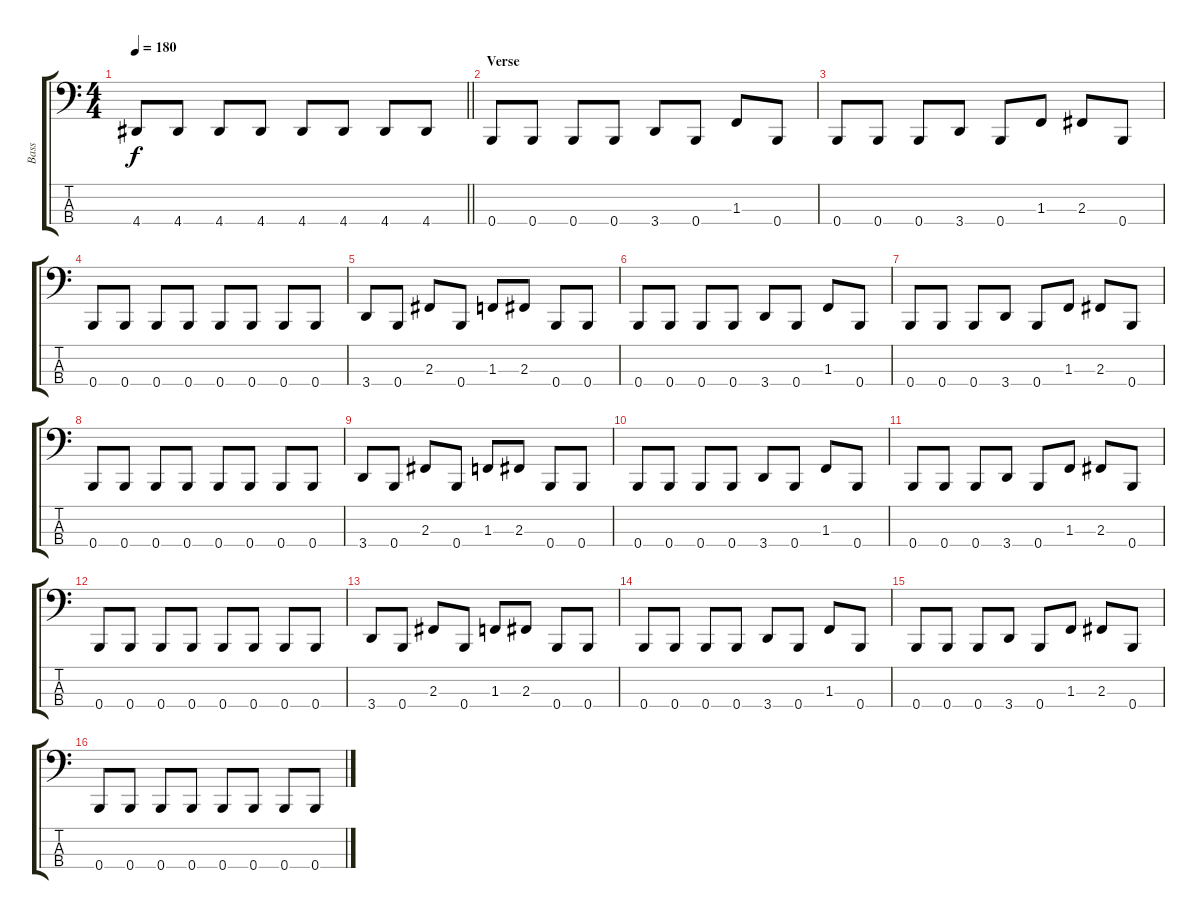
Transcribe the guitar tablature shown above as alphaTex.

\track ("Bass" "Bass") {instrument electricbasspick}
\staff {score tabs}
\tuning (D2 A1 E1 B0) {hide}
\ts (4 4)
\tempo 180
\clef f4
\barLineRight lightlight
\ks c
4.4.8{dy f} 4.4.8 4.4.8 4.4.8 4.4.8 4.4.8 4.4.8 4.4.8 |
\section ("" "Verse")
0.4.8 0.4.8 0.4.8 0.4.8 3.4.8 0.4.8 1.3.8 0.4.8 |
0.4.8 0.4.8 0.4.8 3.4.8 0.4.8 1.3.8 2.3.8 0.4.8 |
0.4.8 0.4.8 0.4.8 0.4.8 0.4.8 0.4.8 0.4.8 0.4.8 |
3.4.8 0.4.8 2.3.8 0.4.8 1.3.8 2.3.8 0.4.8 0.4.8 |
0.4.8 0.4.8 0.4.8 0.4.8 3.4.8 0.4.8 1.3.8 0.4.8 |
0.4.8 0.4.8 0.4.8 3.4.8 0.4.8 1.3.8 2.3.8 0.4.8 |
0.4.8 0.4.8 0.4.8 0.4.8 0.4.8 0.4.8 0.4.8 0.4.8 |
3.4.8 0.4.8 2.3.8 0.4.8 1.3.8 2.3.8 0.4.8 0.4.8 |
0.4.8 0.4.8 0.4.8 0.4.8 3.4.8 0.4.8 1.3.8 0.4.8 |
0.4.8 0.4.8 0.4.8 3.4.8 0.4.8 1.3.8 2.3.8 0.4.8 |
0.4.8 0.4.8 0.4.8 0.4.8 0.4.8 0.4.8 0.4.8 0.4.8 |
3.4.8 0.4.8 2.3.8 0.4.8 1.3.8 2.3.8 0.4.8 0.4.8 |
0.4.8 0.4.8 0.4.8 0.4.8 3.4.8 0.4.8 1.3.8 0.4.8 |
0.4.8 0.4.8 0.4.8 3.4.8 0.4.8 1.3.8 2.3.8 0.4.8 |
0.4.8 0.4.8 0.4.8 0.4.8 0.4.8 0.4.8 0.4.8 0.4.8
